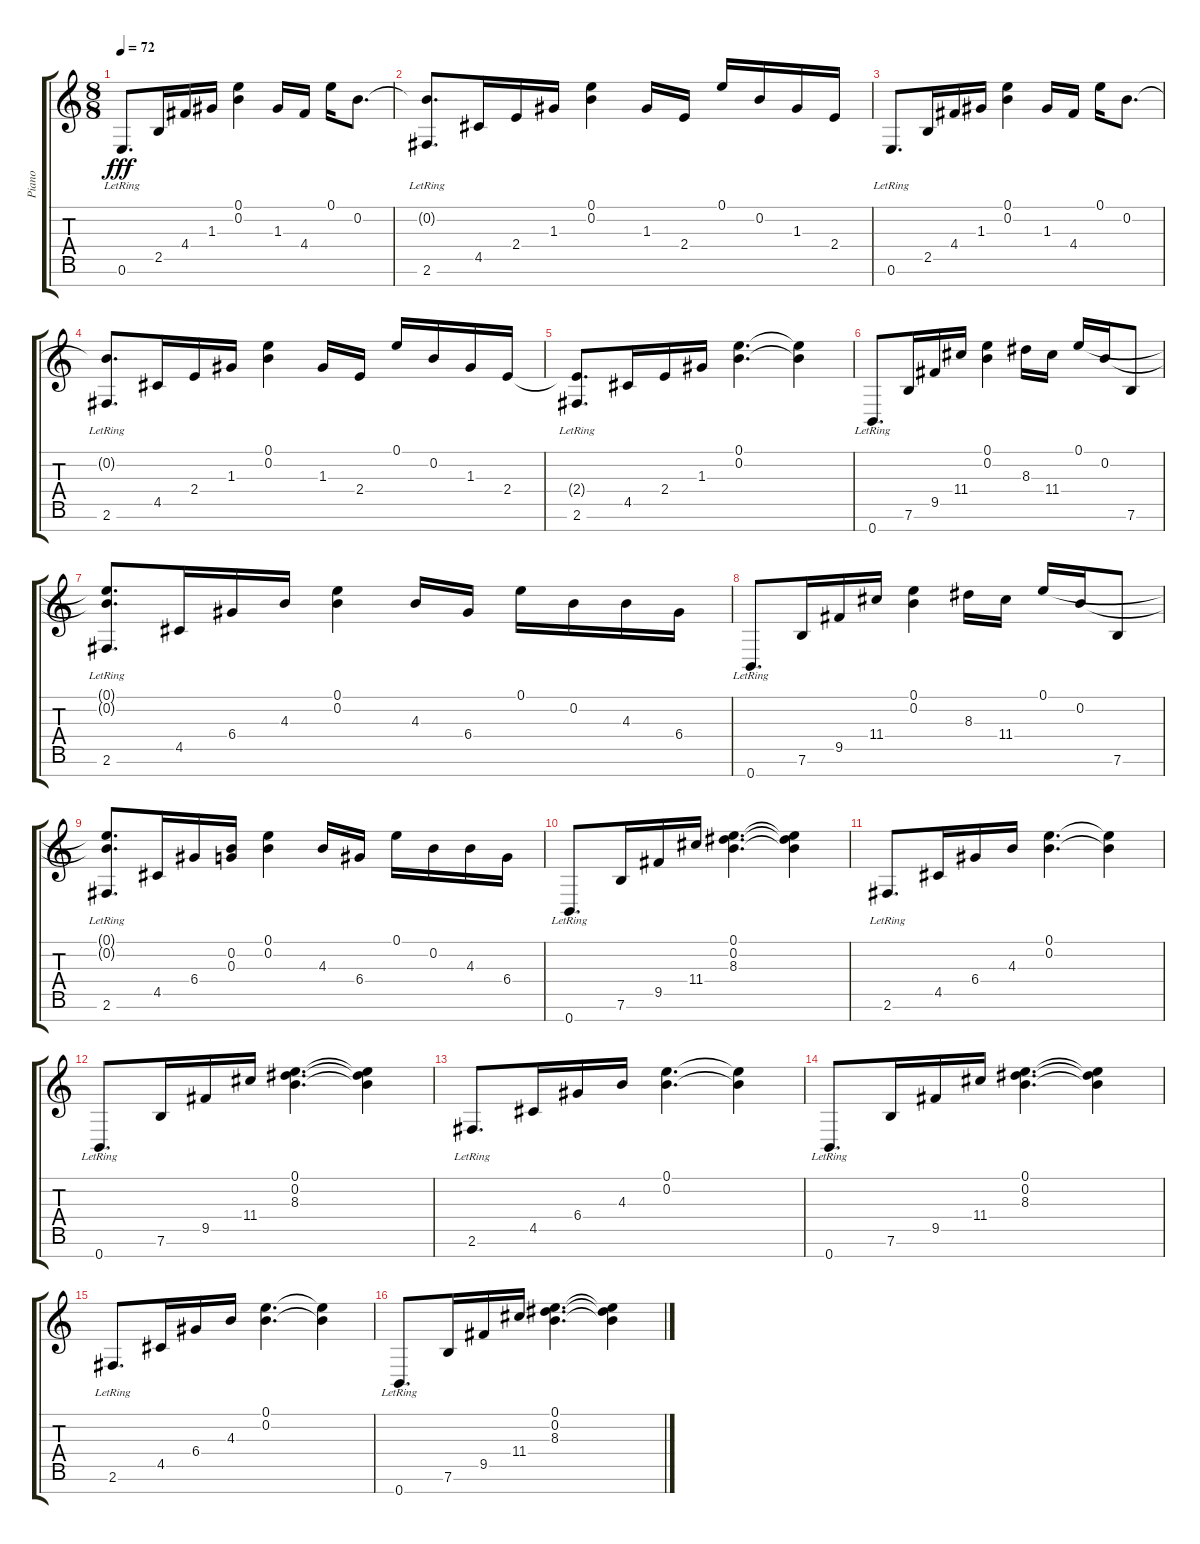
\track ("Piano" "Piano") {instrument acousticgrandpiano}
\staff {score tabs}
\tuning (E5 B4 G4 D4 A3 E3 B2) {hide}
\ts (8 8)
\tempo 72
\clef g2
\ks c
0.6{lr}.8{d dy fff} 2.5.16 4.4.16 1.3.16 (0.1 0.2).4 1.3.16 4.4.16 0.1.16 0.2.8{d} |
(0.2{t} 2.6{lr}).8{d} 4.5.16 2.4.16 1.3.16 (0.1 0.2).4 1.3.16 2.4.16 0.1.16 0.2.16 1.3.16 2.4.16 |
0.6{lr}.8{d} 2.5.16 4.4.16 1.3.16 (0.1 0.2).4 1.3.16 4.4.16 0.1.16 0.2.8{d} |
(0.2{t} 2.6{lr}).8{d} 4.5.16 2.4.16 1.3.16 (0.1 0.2).4 1.3.16 2.4.16 0.1.16 0.2.16 1.3.16 2.4.16 |
(2.4{t} 2.6{lr}).8{d} 4.5.16 2.4.16 1.3.16 (0.1 0.2).4{d} (0.1{t} 0.2{t}).4 |
0.7{lr}.8{d} 7.6.16 9.5.16 11.4.16 (0.1 0.2).4 8.3.16 11.4.16 0.1.16 0.2.16 7.6.8 |
(0.1{t} 0.2{t} 2.6{lr}).8{d} 4.5.16 6.4.16 4.3.16 (0.1 0.2).4 4.3.16 6.4.16 0.1.16 0.2.16 4.3.16 6.4.16 |
0.7{lr}.8{d} 7.6.16 9.5.16 11.4.16 (0.1 0.2).4 8.3.16 11.4.16 0.1.16 0.2.16 7.6.8 |
(0.1{t} 0.2{t} 2.6{lr}).8{d} 4.5.16 6.4.16 (0.2 0.3).16 (0.1 0.2).4 4.3.16 6.4.16 0.1.16 0.2.16 4.3.16 6.4.16 |
0.7{lr}.8{d} 7.6.16 9.5.16 11.4.16 (0.1 0.2 8.3).4{d} (0.1{t} 0.2{t} 8.3{t}).4 |
2.6{lr}.8{d} 4.5.16 6.4.16 4.3.16 (0.1 0.2).4{d} (0.1{t} 0.2{t}).4 |
0.7{lr}.8{d} 7.6.16 9.5.16 11.4.16 (0.1 0.2 8.3).4{d} (0.1{t} 0.2{t} 8.3{t}).4 |
2.6{lr}.8{d} 4.5.16 6.4.16 4.3.16 (0.1 0.2).4{d} (0.1{t} 0.2{t}).4 |
0.7{lr}.8{d} 7.6.16 9.5.16 11.4.16 (0.1 0.2 8.3).4{d} (0.1{t} 0.2{t} 8.3{t}).4 |
2.6{lr}.8{d} 4.5.16 6.4.16 4.3.16 (0.1 0.2).4{d} (0.1{t} 0.2{t}).4 |
0.7{lr}.8{d} 7.6.16 9.5.16 11.4.16 (0.1 0.2 8.3).4{d} (0.1{t} 0.2{t} 8.3{t}).4
